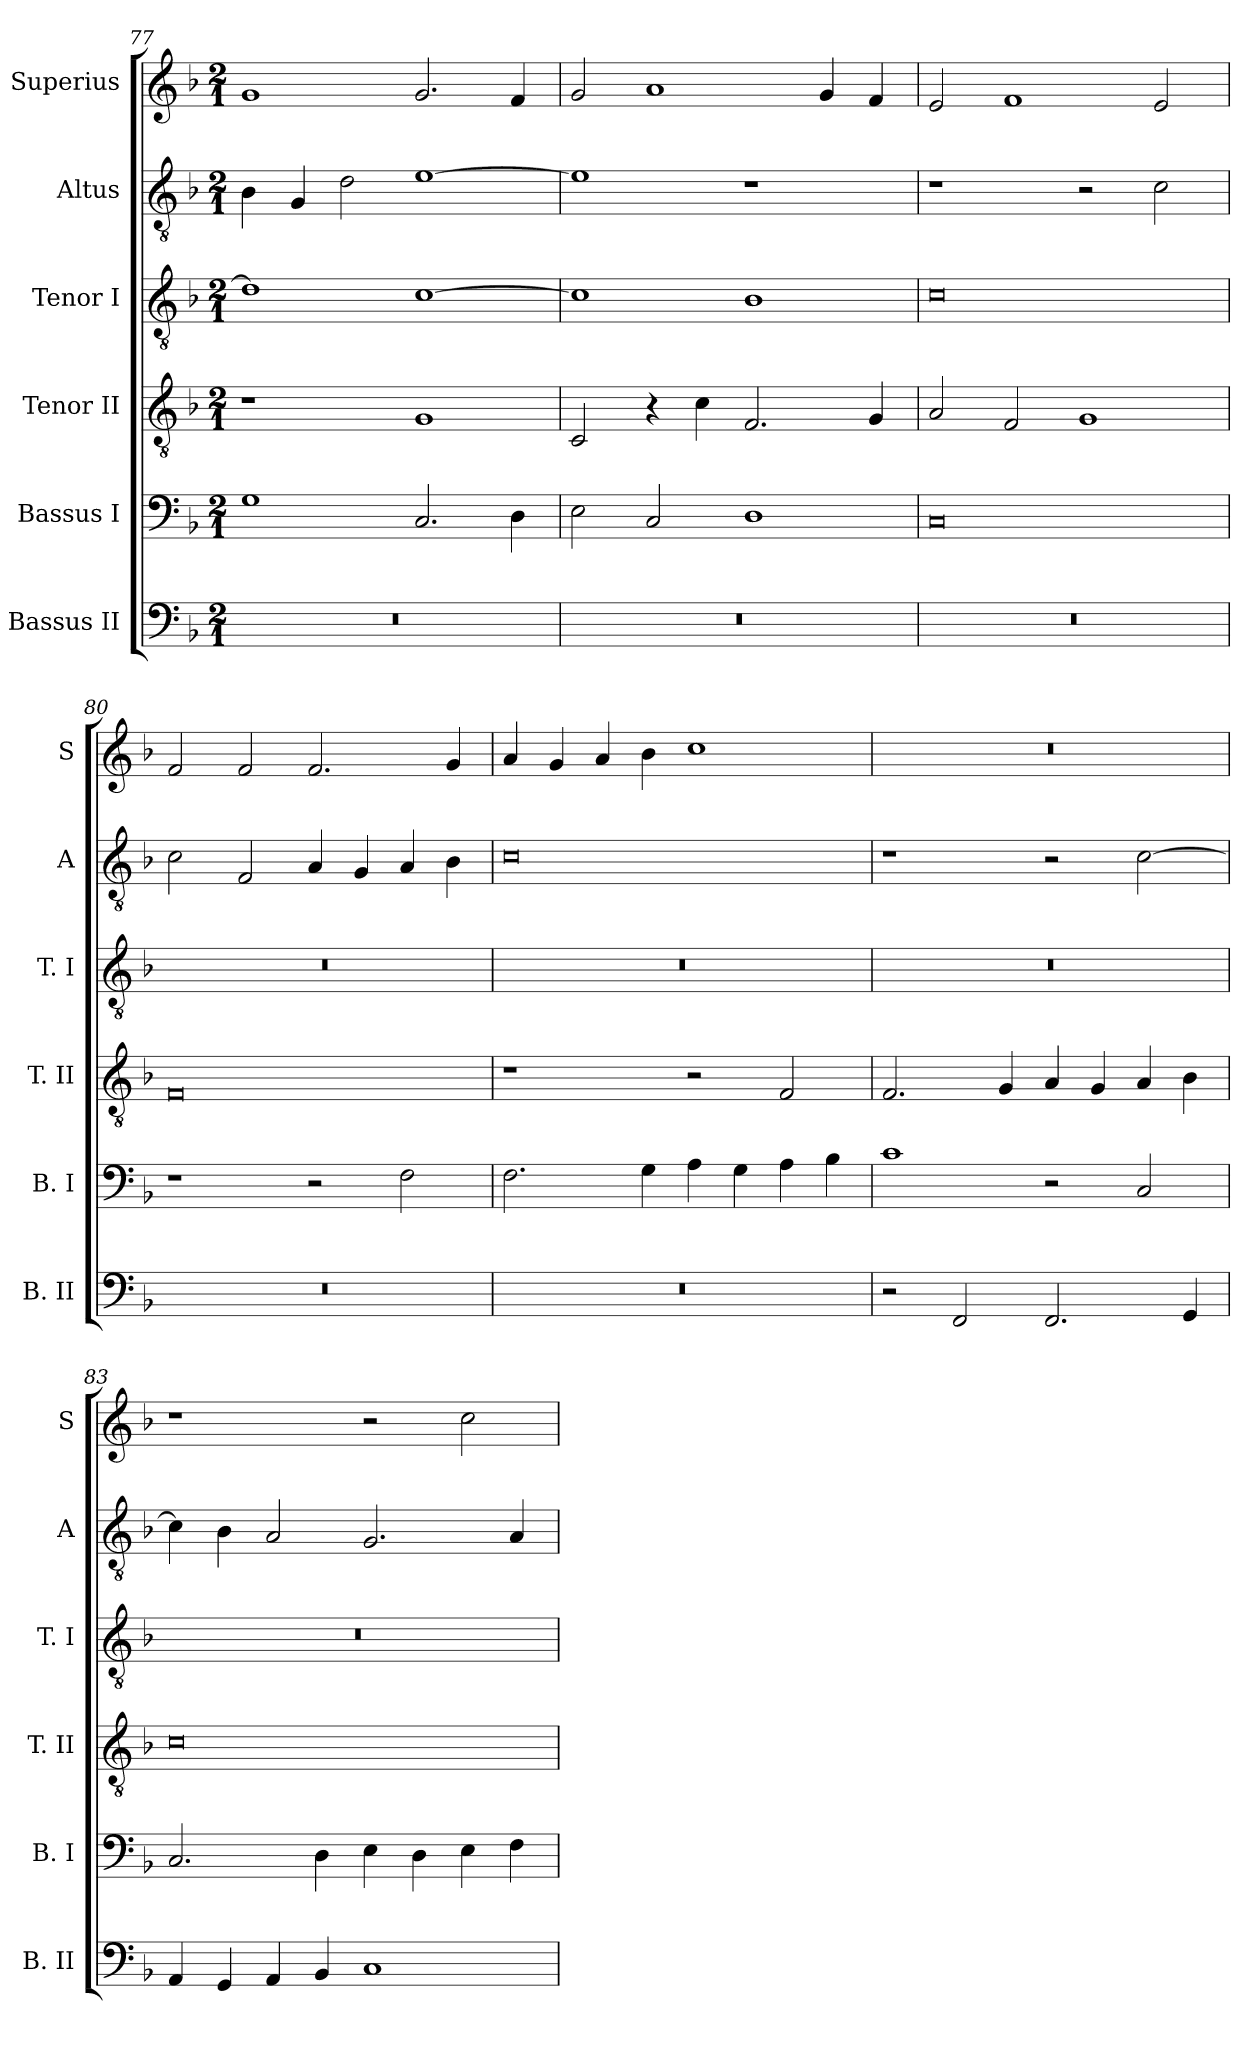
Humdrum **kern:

**kern	**kern	**kern	**kern	**kern	**kern
*part6	*part5	*part4	*part3	*part2	*part1
*staff6	*staff5	*staff4	*staff3	*staff2	*staff1
*I"Bassus II	*I"Bassus I	*I"Tenor II	*I"Tenor I	*I"Altus	*I"Superius
*I'B. II	*I'B. I	*I'T. II	*I'T. I	*I'A	*I'S
*clefF4	*clefF4	*clefGv2	*clefGv2	*clefGv2	*clefG2
*k[b-]	*k[b-]	*k[b-]	*k[b-]	*k[b-]	*k[b-]
*F:	*F:	*F:	*F:	*F:	*F:
*M2/1	*M2/1	*M2/1	*M2/1	*M2/1	*M2/1
=77	=77	=77	=77	=77	=77
0r	1G	1r	1d]	4B-	1g
.	.	.	.	4G	.
.	.	.	.	2d	.
.	2.C	1G	[1c	[1e	2.g
.	4D	.	.	.	4f
=78	=78	=78	=78	=78	=78
0r	2E	2C	1c]	1e]	2g
.	2C	4r	.	.	1a
.	.	4c	.	.	.
.	1D	2.F	1B-	1r	.
.	.	.	.	.	4g
.	.	4G	.	.	4f
=79	=79	=79	=79	=79	=79
0r	0C	2A	0c	1r	2e
.	.	2F	.	.	1f
.	.	1G	.	2r	.
.	.	.	.	2c	2e
=80	=80	=80	=80	=80	=80
0r	1r	0F	0r	2c	2f
.	.	.	.	2F	2f
.	2r	.	.	4A	2.f
.	.	.	.	4G	.
.	2F	.	.	4A	.
.	.	.	.	4B-	4g
=81	=81	=81	=81	=81	=81
0r	2.F	1r	0r	0c	4a
.	.	.	.	.	4g
.	.	.	.	.	4a
.	4G	.	.	.	4b-
.	4A	2r	.	.	1cc
.	4G	.	.	.	.
.	4A	2F	.	.	.
.	4B-	.	.	.	.
=82	=82	=82	=82	=82	=82
2r	1c	2.F	0r	1r	0r
2FF	.	.	.	.	.
.	.	4G	.	.	.
2.FF	2r	4A	.	2r	.
.	.	4G	.	.	.
.	2C	4A	.	[2c	.
4GG	.	4B-	.	.	.
=83	=83	=83	=83	=83	=83
4AA	2.C	0c	0r	4c]	1r
4GG	.	.	.	4B-	.
4AA	.	.	.	2A	.
4BB-	4D	.	.	.	.
1C	4E	.	.	2.G	2r
.	4D	.	.	.	.
.	4E	.	.	.	2cc
.	4F	.	.	4A	.
=	=	=	=	=	=
*-	*-	*-	*-	*-	*-
